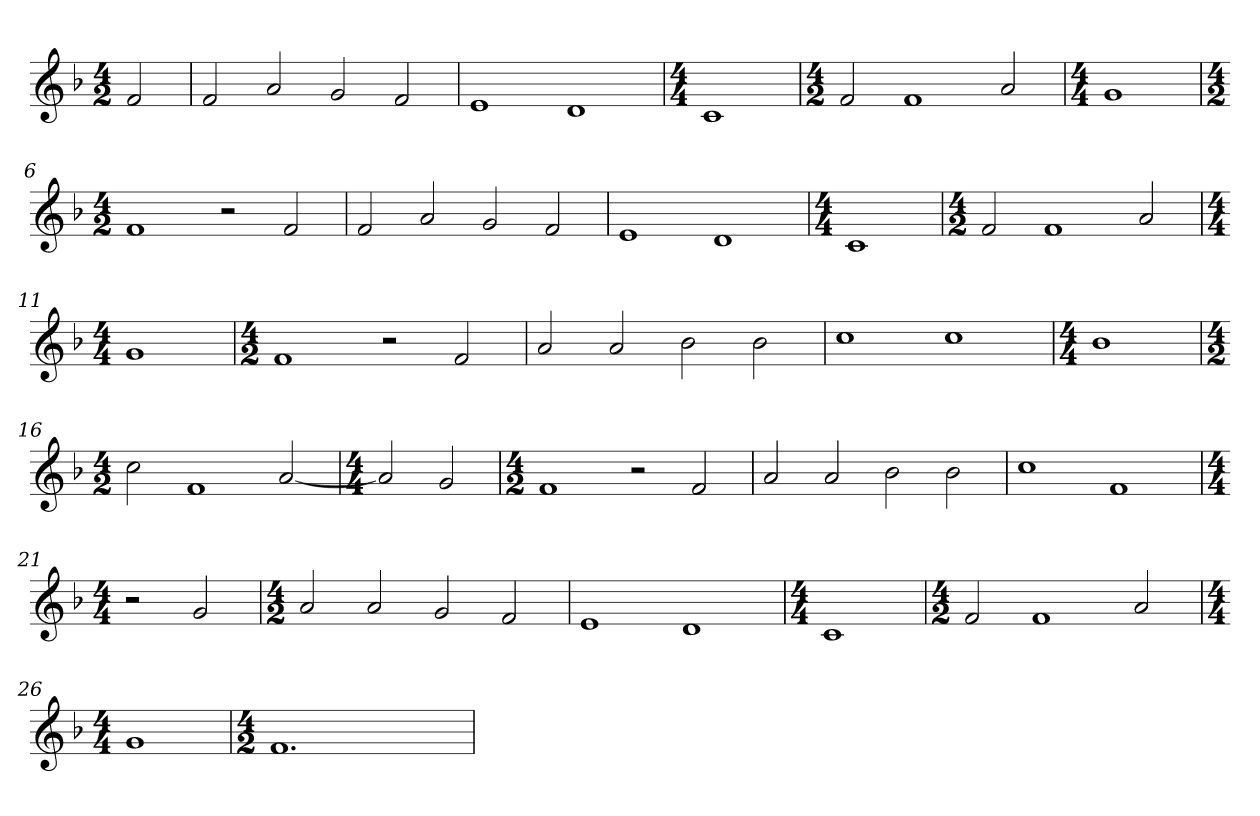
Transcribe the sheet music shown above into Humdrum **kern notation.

**kern
*part1
*staff1
*clefG2
*k[b-]
*F:
*M4/2
=
2f
=1
2f
2a
2g
2f
=2
1e
1d
=3
*M4/4
1c
=4
*M4/2
2f
1f
2a
=5
*M4/4
1g
=6
*M4/2
1f
2r
2f
=7
2f
2a
2g
2f
=8
1e
1d
=9
*M4/4
1c
=10
*M4/2
2f
1f
2a
=11
*M4/4
1g
=12
*M4/2
1f
2r
2f
=13
2a
2a
2b-
2b-
=14
1cc
1cc
=15
*M4/4
1b-
=16
*M4/2
2cc
1f
[2a
=17
*M4/4
2a]
2g
=18
*M4/2
1f
2r
2f
=19
2a
2a
2b-
2b-
=20
1cc
1f
=21
*M4/4
2r
2g
=22
*M4/2
2a
2a
2g
2f
=23
1e
1d
=24
*M4/4
1c
=25
*M4/2
2f
1f
2a
=26
*M4/4
1g
=27
*M4/2
1.f
2ryy
=
*-
